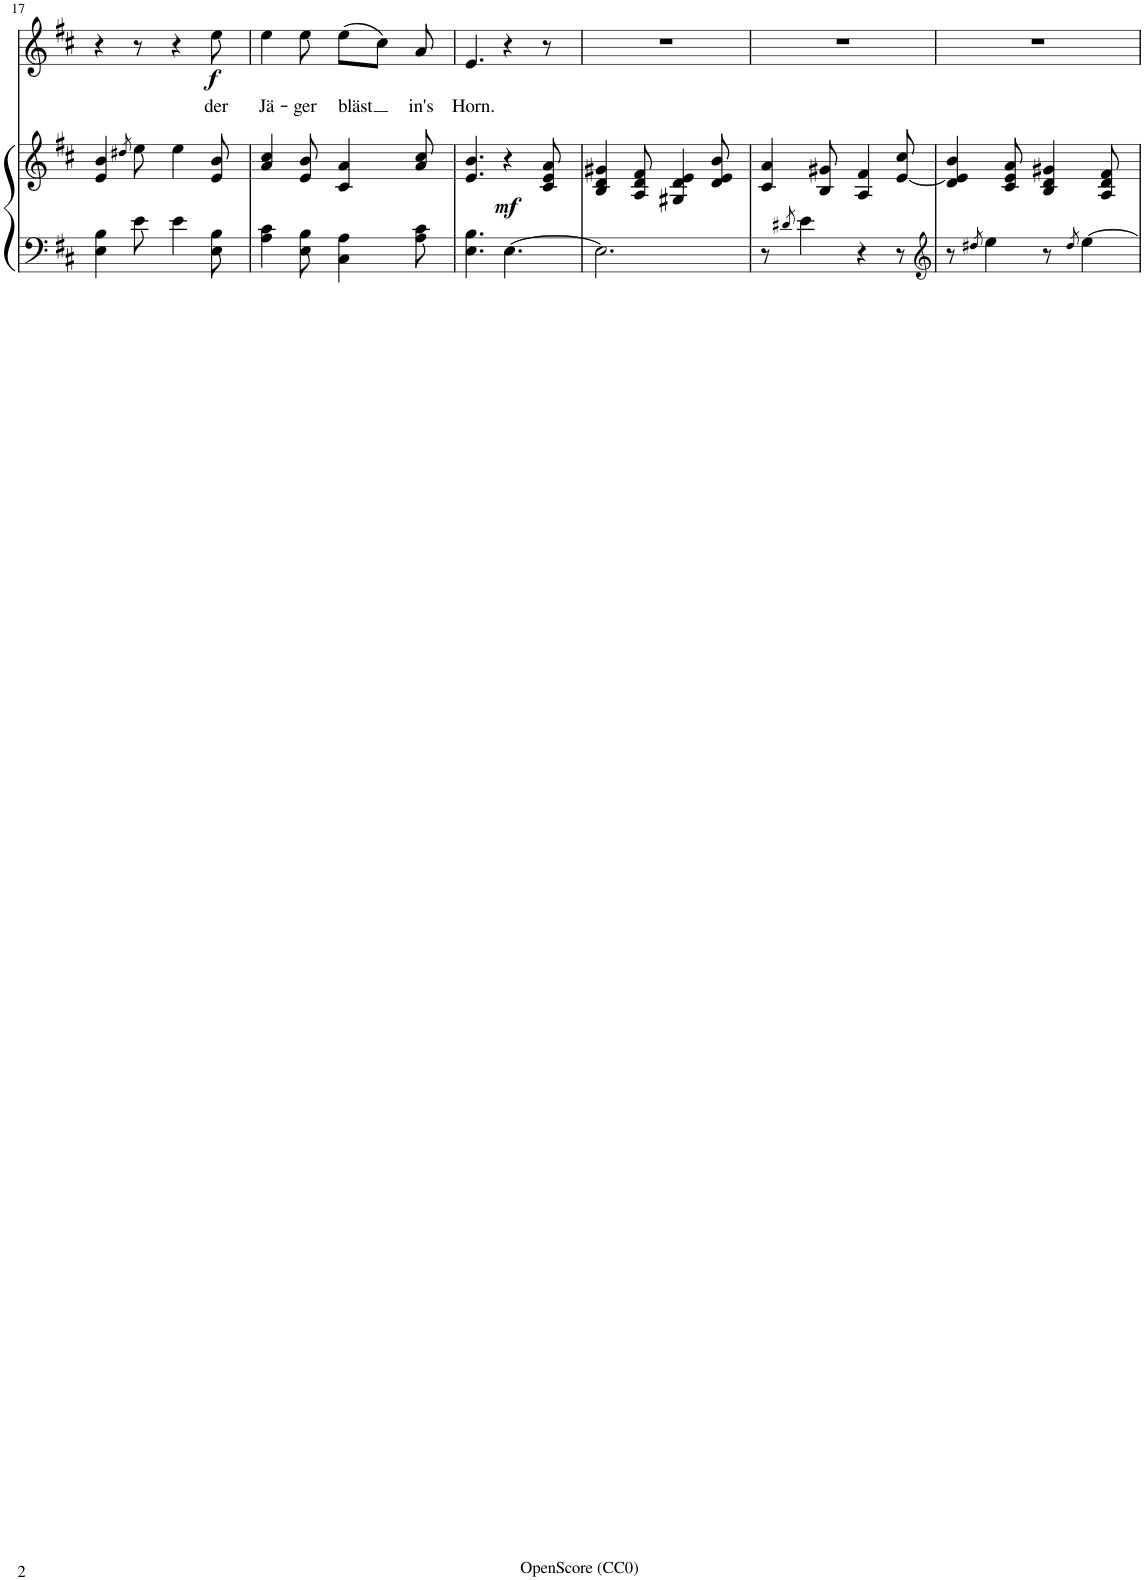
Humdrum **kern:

**kern	**kern	**dynam	**kern	**text	**dynam
*part2	*part2	*part2	*part1	*part1	*part1
*staff3	*staff2	*staff2/3	*staff1	*staff1	*staff1
*I"Piano	*	*	*I"Voice	*	*
*I'Pno	*	*	*	*	*
!!LO:PB:g=z
*clefF4	*clefG2	*	*clefG2	*	*
*k[f#c#]	*k[f#c#]	*	*k[f#c#]	*	*
*M6/8	*M6/8	*	*M6/8	*	*
=17	=17	=17	=17	=17	=17
4E\ 4B\	4e/ 4b/	.	4r	.	.
.	8qdd#X/	.	.	.	.
8e\	8ee\	.	8r	.	.
4e\	4ee\	.	4r	.	.
!	!	!	!	!LO:LY:b	!LO:DY:b
8E\ 8B\	8e/ 8b/	.	8ee\	der	f
=18	=18	=18	=18	=18	=18
!	!	!	!	!LO:LY:b	!
4A\ 4c#\	4a/ 4cc#/	.	4ee\	Jä-	.
!	!	!	!	!LO:LY:b	!
8E\ 8B\	8e/ 8b/	.	8ee\	-ger	.
!	!	!	!	!LO:LY:b	!
4C#\ 4A\	4c#/ 4a/	.	(8ee\L	bläst	.
.	.	.	8cc#\J)	.	.
!	!	!	!	!LO:LY:b	!
8A\ 8c#\	8a/ 8cc#/	.	8a/	in's	.
=19	=19	=19	=19	=19	=19
!	!	!	!	!LO:LY:b	!
4.E\ 4.B\	4.e/ 4.b/	.	4.e/	Horn.	.
!	!	!LO:DY:b	!	!	!
[4.E\	4r	mf	4r	.	.
.	8c#/ 8e/ 8a/	.	8r	.	.
=20	=20	=20	=20	=20	=20
2.E\]	4B/ 4d/ 4g#X/	.	2.r	.	.
.	8A/ 8d/ 8f#/	.	.	.	.
.	4G#X/ 4d/ 4e/	.	.	.	.
.	8d/ 8e/ 8b/	.	.	.	.
=21	=21	=21	=21	=21	=21
8r	4c#/ 4a/	.	2.r	.	.
8qd#X/	.	.	.	.	.
4e\	.	.	.	.	.
.	8B/ 8g#X/	.	.	.	.
4r	4A/ 4f#/	.	.	.	.
8r	[8e/ 8cc#/	.	.	.	.
=22	=22	=22	=22	=22	=22
*clefG2	*	*	*	*	*
8r	4d/ 4e/] 4b/	.	2.r	.	.
8qdd#X/	.	.	.	.	.
4ee\	.	.	.	.	.
.	8c#/ 8e/ 8a/	.	.	.	.
8r	4B/ 4d/ 4g#X/	.	.	.	.
8qdd#/	.	.	.	.	.
[4ee\	.	.	.	.	.
.	8A/ 8d/ 8f#/	.	.	.	.
=	=	=	=	=	=
*-	*-	*-	*-	*-	*-
